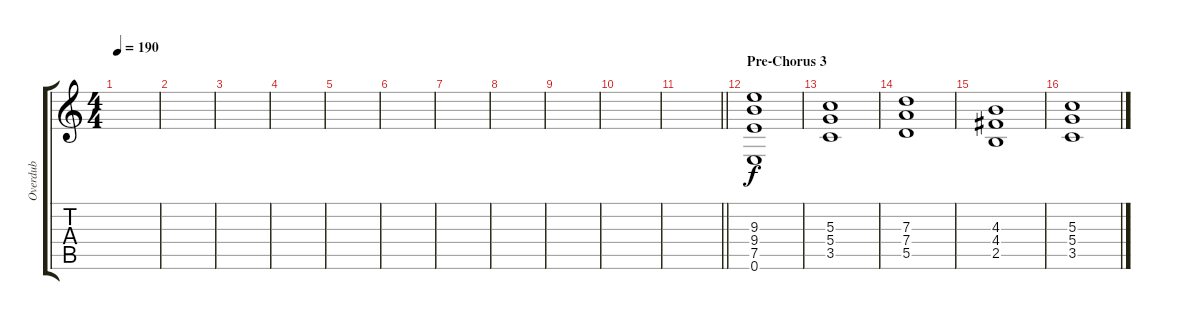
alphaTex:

\track ("Overdub" "Overdub") {instrument overdrivenguitar}
\staff {score tabs}
\tuning (E4 B3 G3 D3 A2 E2) {hide}
\ts (4 4)
\tempo 190
\clef g2
\ks c
|
|
|
|
|
|
|
|
|
|
\barLineRight lightlight
|
\section ("" "Pre-Chorus 3")
(9.3 9.4 7.5 0.6).1 |
(5.3 5.4 3.5).1 |
(7.3 7.4 5.5).1 |
(4.3 4.4 2.5).1 |
(5.3 5.4 3.5).1
